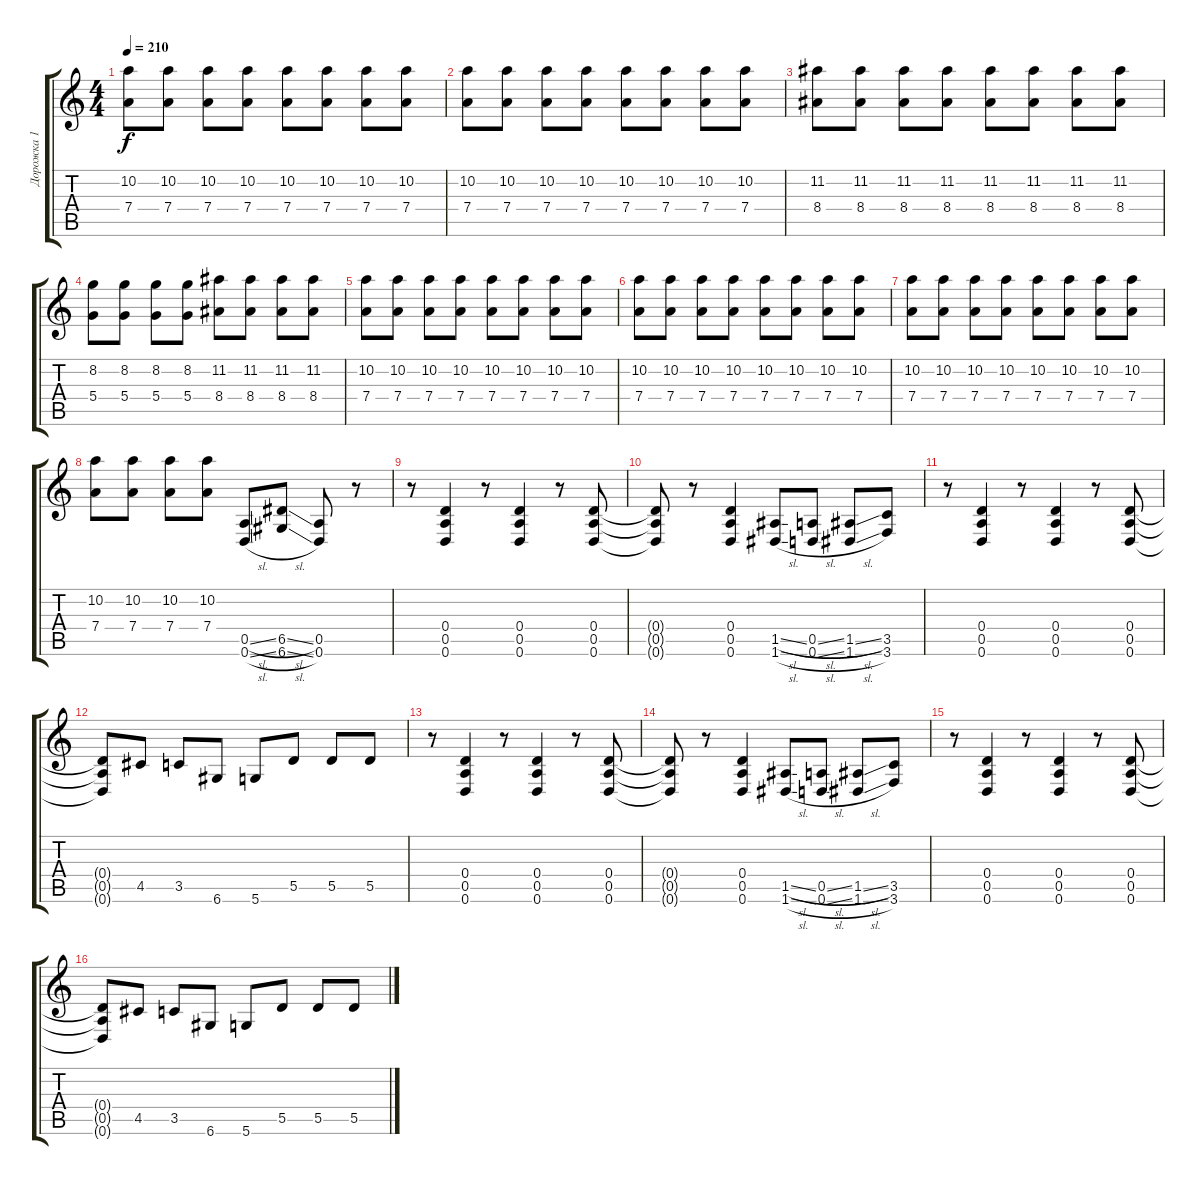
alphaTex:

\track ("Дорожка 1" "Дорожка 1") {instrument distortionguitar}
\staff {score tabs}
\tuning (E4 B3 G3 D3 A2 D2) {hide}
\ts (4 4)
\tempo 210
\clef g2
\ks c
(10.2 7.4).8{dy f} (10.2 7.4).8 (10.2 7.4).8 (10.2 7.4).8 (10.2 7.4).8 (10.2 7.4).8 (10.2 7.4).8 (10.2 7.4).8 |
(10.2 7.4).8 (10.2 7.4).8 (10.2 7.4).8 (10.2 7.4).8 (10.2 7.4).8 (10.2 7.4).8 (10.2 7.4).8 (10.2 7.4).8 |
(11.2 8.4).8 (11.2 8.4).8 (11.2 8.4).8 (11.2 8.4).8 (11.2 8.4).8 (11.2 8.4).8 (11.2 8.4).8 (11.2 8.4).8 |
(8.2 5.4).8 (8.2 5.4).8 (8.2 5.4).8 (8.2 5.4).8 (11.2 8.4).8 (11.2 8.4).8 (11.2 8.4).8 (11.2 8.4).8 |
(10.2 7.4).8 (10.2 7.4).8 (10.2 7.4).8 (10.2 7.4).8 (10.2 7.4).8 (10.2 7.4).8 (10.2 7.4).8 (10.2 7.4).8 |
(10.2 7.4).8 (10.2 7.4).8 (10.2 7.4).8 (10.2 7.4).8 (10.2 7.4).8 (10.2 7.4).8 (10.2 7.4).8 (10.2 7.4).8 |
(10.2 7.4).8 (10.2 7.4).8 (10.2 7.4).8 (10.2 7.4).8 (10.2 7.4).8 (10.2 7.4).8 (10.2 7.4).8 (10.2 7.4).8 |
(10.2 7.4).8 (10.2 7.4).8 (10.2 7.4).8 (10.2 7.4).8 (0.5{sl} 0.6{sl}).8 (6.5{sl} 6.6{sl}).8 (0.5 0.6).8 r.8 |
r.8 (0.4 0.5 0.6).4 r.8 (0.4 0.5 0.6).4 r.8 (0.4 0.5 0.6).8 |
(0.4{t} 0.5{t} 0.6{t}).8 r.8 (0.4 0.5 0.6).4 (1.5{sl} 1.6{sl}).8 (0.5{sl} 0.6{sl}).8 (1.5{sl} 1.6{sl}).8 (3.5 3.6).8 |
r.8 (0.4 0.5 0.6).4 r.8 (0.4 0.5 0.6).4 r.8 (0.4 0.5 0.6).8 |
(0.4{t} 0.5{t} 0.6{t}).8 4.5.8 3.5.8 6.6.8 5.6.8 5.5.8 5.5.8 5.5.8 |
r.8 (0.4 0.5 0.6).4 r.8 (0.4 0.5 0.6).4 r.8 (0.4 0.5 0.6).8 |
(0.4{t} 0.5{t} 0.6{t}).8 r.8 (0.4 0.5 0.6).4 (1.5{sl} 1.6{sl}).8 (0.5{sl} 0.6{sl}).8 (1.5{sl} 1.6{sl}).8 (3.5 3.6).8 |
r.8 (0.4 0.5 0.6).4 r.8 (0.4 0.5 0.6).4 r.8 (0.4 0.5 0.6).8 |
(0.4{t} 0.5{t} 0.6{t}).8 4.5.8 3.5.8 6.6.8 5.6.8 5.5.8 5.5.8 5.5.8
